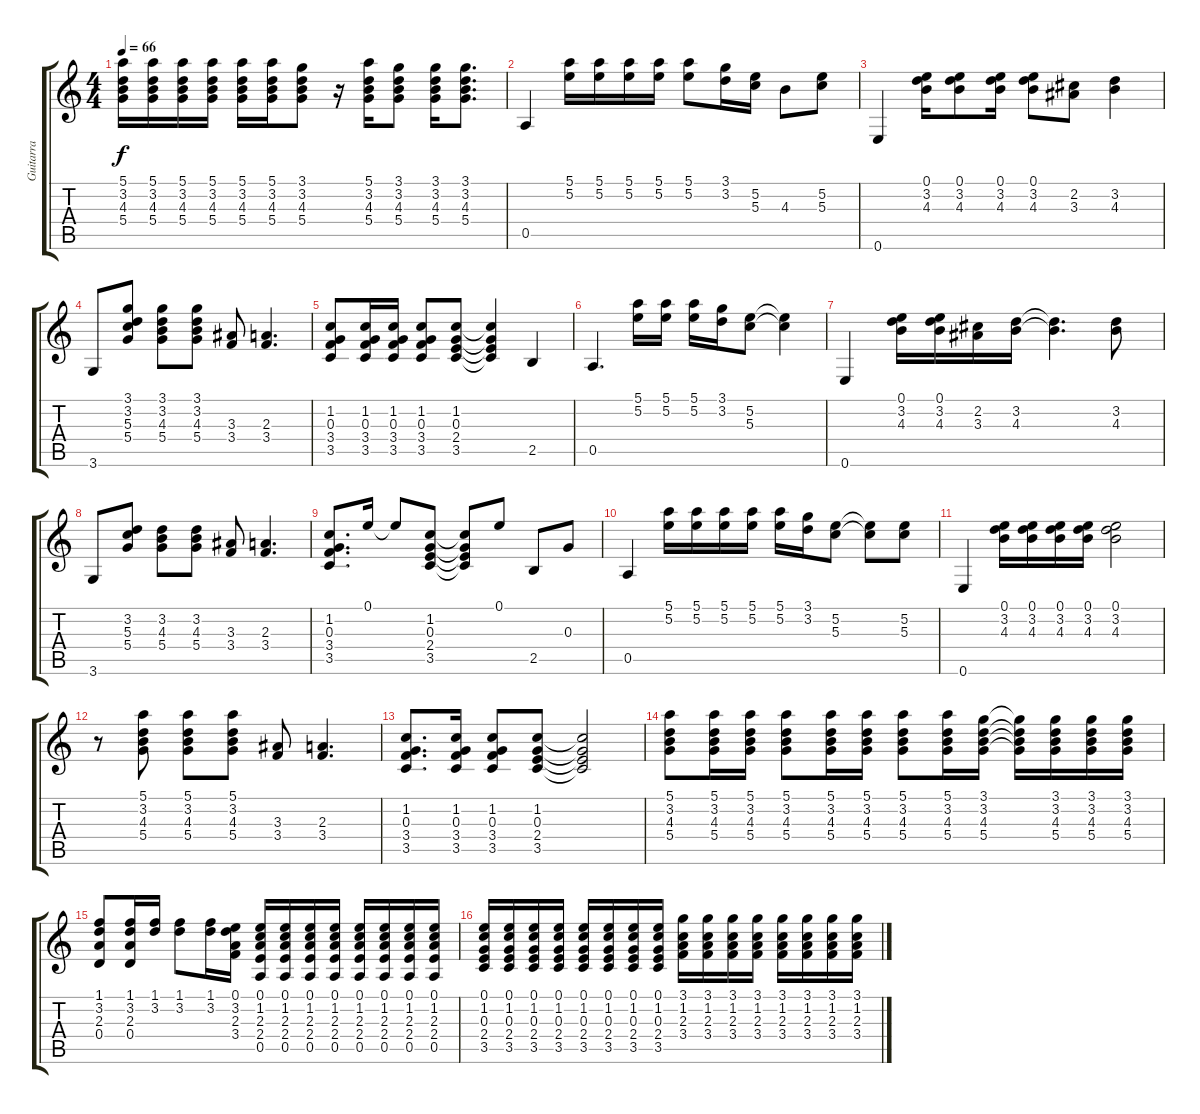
\track ("Guitarra" "Guitarra") {instrument acousticguitarsteel}
\staff {score tabs}
\tuning (E4 B3 G3 D3 A2 E2) {hide}
\ts (4 4)
\tempo 66
\clef g2
\ks c
(5.1 3.2 4.3 5.4).16{dy f} (5.1 3.2 4.3 5.4).16 (5.1 3.2 4.3 5.4).16 (5.1 3.2 4.3 5.4).16 (5.1 3.2 4.3 5.4).16 (5.1 3.2 4.3 5.4).16 (3.1 3.2 4.3 5.4).8 r.16 (5.1 3.2 4.3 5.4).16 (3.1 3.2 4.3 5.4).8 (3.1 3.2 4.3 5.4).16 (3.1 3.2 4.3 5.4).8{d} |
0.5.4 (5.1 5.2).16 (5.1 5.2).16 (5.1 5.2).16 (5.1 5.2).16 (5.1 5.2).8 (3.1 3.2).16 (5.2 5.3).16 4.3.8 (5.2 5.3).8 |
0.6.4 (0.1 3.2 4.3).16 (0.1 3.2 4.3).8 (0.1 3.2 4.3).16 (0.1 3.2 4.3).8 (2.2 3.3).8 (3.2 4.3).4 |
3.6.8 (3.1 3.2 5.3 5.4).8 (3.1 3.2 4.3 5.4).8 (3.1 3.2 4.3 5.4).8 (3.3 3.4).8 (2.3 3.4).4{d} |
(1.2 0.3 3.4 3.5).8 (1.2 0.3 3.4 3.5).16 (1.2 0.3 3.4 3.5).16 (1.2 0.3 3.4 3.5).8 (1.2 0.3 2.4 3.5).8 (1.2{t} 0.3{t} 2.4{t} 3.5{t}).4 2.5.4 |
0.5.4{d} (5.1 5.2).16 (5.1 5.2).16 (5.1 5.2).16 (3.1 3.2).16 (5.2 5.3).8 (5.2{t} 5.3{t}).4 |
0.6.4 (0.1 3.2 4.3).16 (0.1 3.2 4.3).16 (2.2 3.3).16 (3.2 4.3).16 (3.2{t} 4.3{t}).4{d} (3.2 4.3).8 |
3.6.8 (3.2 5.3 5.4).8 (3.2 4.3 5.4).8 (3.2 4.3 5.4).8 (3.3 3.4).8 (2.3 3.4).4{d} |
(1.2 0.3 3.4 3.5).8{d} 0.1.16 0.1{t}.8 (1.2 0.3 2.4 3.5).8 (1.2{t} 0.3{t} 2.4{t} 3.5{t}).8 0.1.8 2.5.8 0.3.8 |
0.5.4 (5.1 5.2).16 (5.1 5.2).16 (5.1 5.2).16 (5.1 5.2).16 (5.1 5.2).16 (3.1 3.2).16 (5.2 5.3).8 (5.2{t} 5.3{t}).8 (5.2 5.3).8 |
0.6.4 (0.1 3.2 4.3).16 (0.1 3.2 4.3).16 (0.1 3.2 4.3).16 (0.1 3.2 4.3).16 (0.1 3.2 4.3).2 |
r.8 (5.1 3.2 4.3 5.4).8 (5.1 3.2 4.3 5.4).8 (5.1 3.2 4.3 5.4).8 (3.3 3.4).8 (2.3 3.4).4{d} |
(1.2 0.3 3.4 3.5).8{d} (1.2 0.3 3.4 3.5).16 (1.2 0.3 3.4 3.5).8 (1.2 0.3 2.4 3.5).8 (1.2{t} 0.3{t} 2.4{t} 3.5{t}).2 |
(5.1 3.2 4.3 5.4).8 (5.1 3.2 4.3 5.4).16 (5.1 3.2 4.3 5.4).16 (5.1 3.2 4.3 5.4).8 (5.1 3.2 4.3 5.4).16 (5.1 3.2 4.3 5.4).16 (5.1 3.2 4.3 5.4).8 (5.1 3.2 4.3 5.4).16 (3.1 3.2 4.3 5.4).16 (3.1{t} 3.2{t} 4.3{t} 5.4{t}).16 (3.1 3.2 4.3 5.4).16 (3.1 3.2 4.3 5.4).16 (3.1 3.2 4.3 5.4).16 |
(1.1 3.2 2.3 0.4).8 (1.1 3.2 2.3 0.4).16 (1.1 3.2).16 (1.1 3.2).8 (1.1 3.2).16 (0.1 3.2 2.3 3.4).16 (0.1 1.2 2.3 2.4 0.5).16 (0.1 1.2 2.3 2.4 0.5).16 (0.1 1.2 2.3 2.4 0.5).16 (0.1 1.2 2.3 2.4 0.5).16 (0.1 1.2 2.3 2.4 0.5).16 (0.1 1.2 2.3 2.4 0.5).16 (0.1 1.2 2.3 2.4 0.5).16 (0.1 1.2 2.3 2.4 0.5).16 |
(0.1 1.2 0.3 2.4 3.5).16 (0.1 1.2 0.3 2.4 3.5).16 (0.1 1.2 0.3 2.4 3.5).16 (0.1 1.2 0.3 2.4 3.5).16 (0.1 1.2 0.3 2.4 3.5).16 (0.1 1.2 0.3 2.4 3.5).16 (0.1 1.2 0.3 2.4 3.5).16 (0.1 1.2 0.3 2.4 3.5).16 (3.1 1.2 2.3 3.4).16 (3.1 1.2 2.3 3.4).16 (3.1 1.2 2.3 3.4).16 (3.1 1.2 2.3 3.4).16 (3.1 1.2 2.3 3.4).16 (3.1 1.2 2.3 3.4).16 (3.1 1.2 2.3 3.4).16 (3.1 1.2 2.3 3.4).16
